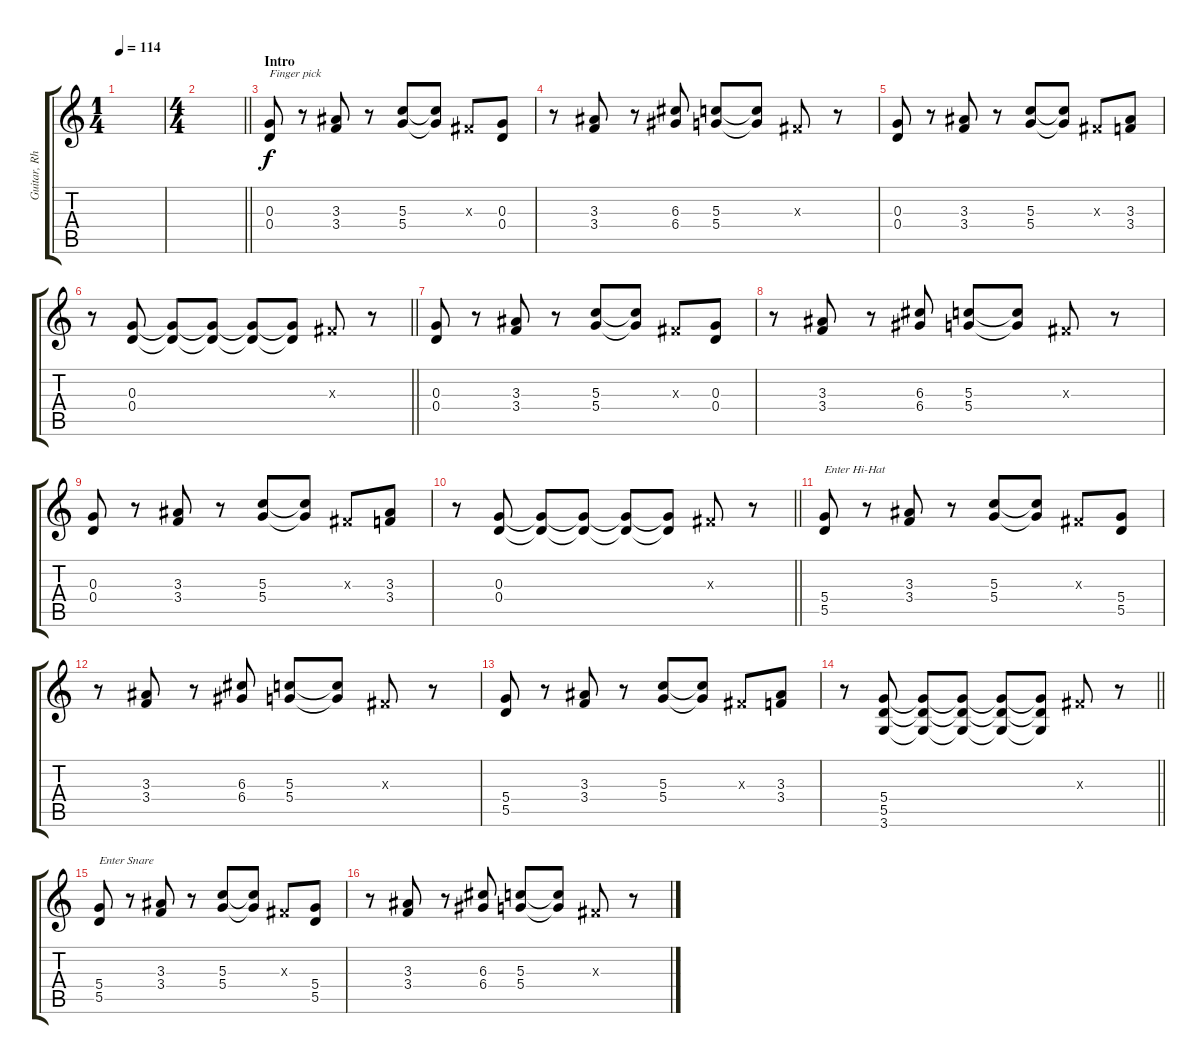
\track ("Guitar, Rhythm" "Guitar, Rh") {instrument overdrivenguitar}
\staff {score tabs}
\tuning (E4 B3 G3 D3 A2 E2) {hide}
\ts (1 4)
\tempo 114
\clef g2
\ks c
|
\ts (4 4)
\barLineRight lightlight
|
\section ("" "Intro")
(0.3 0.4).8{txt "Finger pick"} r.8 (3.3 3.4).8 r.8 (5.3 5.4).8 (5.3{t} 5.4{t}).8 -1.3{x}.8 (0.3 0.4).8 |
r.8 (3.3 3.4).8 r.8 (6.3 6.4).8 (5.3 5.4).8 (5.3{t} 5.4{t}).8 -1.3{x}.8 r.8 |
(0.3 0.4).8 r.8 (3.3 3.4).8 r.8 (5.3 5.4).8 (5.3{t} 5.4{t}).8 -1.3{x}.8 (3.3 3.4).8 |
\barLineRight lightlight
r.8 (0.3 0.4).8 (0.3{t} 0.4{t}).8 (0.3{t} 0.4{t}).8 (0.3{t} 0.4{t}).8 (0.3{t} 0.4{t}).8 -1.3{x}.8 r.8 |
(0.3 0.4).8 r.8 (3.3 3.4).8 r.8 (5.3 5.4).8 (5.3{t} 5.4{t}).8 -1.3{x}.8 (0.3 0.4).8 |
r.8 (3.3 3.4).8 r.8 (6.3 6.4).8 (5.3 5.4).8 (5.3{t} 5.4{t}).8 -1.3{x}.8 r.8 |
(0.3 0.4).8 r.8 (3.3 3.4).8 r.8 (5.3 5.4).8 (5.3{t} 5.4{t}).8 -1.3{x}.8 (3.3 3.4).8 |
\barLineRight lightlight
r.8 (0.3 0.4).8 (0.3{t} 0.4{t}).8 (0.3{t} 0.4{t}).8 (0.3{t} 0.4{t}).8 (0.3{t} 0.4{t}).8 -1.3{x}.8 r.8 |
(5.4 5.5).8{txt "Enter Hi-Hat"} r.8 (3.3 3.4).8 r.8 (5.3 5.4).8 (5.3{t} 5.4{t}).8 -1.3{x}.8 (5.4 5.5).8 |
r.8 (3.3 3.4).8 r.8 (6.3 6.4).8 (5.3 5.4).8 (5.3{t} 5.4{t}).8 -1.3{x}.8 r.8 |
(5.4 5.5).8 r.8 (3.3 3.4).8 r.8 (5.3 5.4).8 (5.3{t} 5.4{t}).8 -1.3{x}.8 (3.3 3.4).8 |
\barLineRight lightlight
r.8 (5.4 5.5 3.6).8 (5.4{t} 5.5{t} 3.6{t}).8 (5.4{t} 5.5{t} 3.6{t}).8 (5.4{t} 5.5{t} 3.6{t}).8 (5.4{t} 5.5{t} 3.6{t}).8 -1.3{x}.8 r.8 |
(5.4 5.5).8{txt "Enter Snare"} r.8 (3.3 3.4).8 r.8 (5.3 5.4).8 (5.3{t} 5.4{t}).8 -1.3{x}.8 (5.4 5.5).8 |
r.8 (3.3 3.4).8 r.8 (6.3 6.4).8 (5.3 5.4).8 (5.3{t} 5.4{t}).8 -1.3{x}.8 r.8
